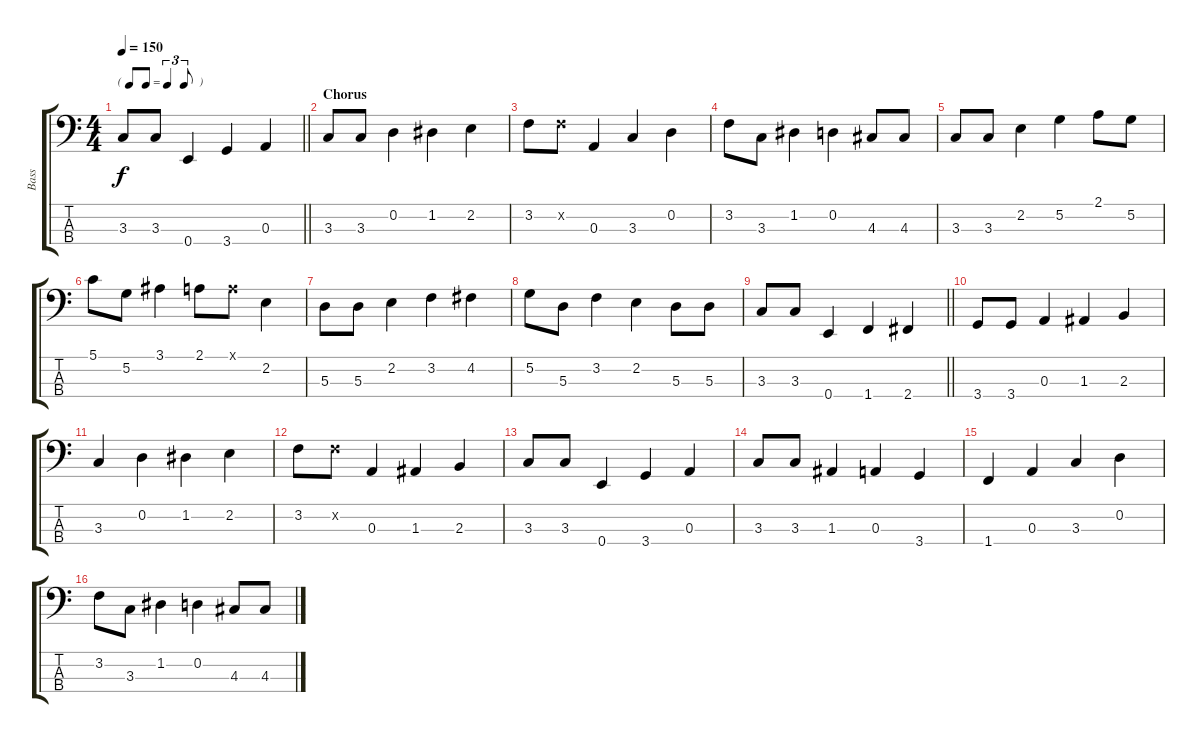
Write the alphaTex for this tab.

\track ("Bass" "Bass") {instrument electricbasspick}
\staff {score tabs}
\tuning (G2 D2 A1 E1) {hide}
\ts (4 4)
\tf triplet8th
\tempo 150
\clef f4
\barLineRight lightlight
\ks c
3.3.8{dy f} 3.3.8 0.4.4 3.4.4 0.3.4 |
\section ("" "Chorus")
3.3.8 3.3.8 0.2.4 1.2.4 2.2.4 |
3.2.8 3.2{x}.8 0.3.4 3.3.4 0.2.4 |
3.2.8 3.3.8 1.2.4 0.2.4 4.3.8 4.3.8 |
3.3.8 3.3.8 2.2.4 5.2.4 2.1.8 5.2.8 |
5.1.8 5.2.8 3.1.4 2.1.8 2.1{x}.8 2.2.4 |
5.3.8 5.3.8 2.2.4 3.2.4 4.2.4 |
5.2.8 5.3.8 3.2.4 2.2.4 5.3.8 5.3.8 |
\barLineRight lightlight
3.3.8 3.3.8 0.4.4 1.4.4 2.4.4 |
3.4.8 3.4.8 0.3.4 1.3.4 2.3.4 |
3.3.4 0.2.4 1.2.4 2.2.4 |
3.2.8 3.2{x}.8 0.3.4 1.3.4 2.3.4 |
3.3.8 3.3.8 0.4.4 3.4.4 0.3.4 |
3.3.8 3.3.8 1.3.4 0.3.4 3.4.4 |
1.4.4 0.3.4 3.3.4 0.2.4 |
3.2.8 3.3.8 1.2.4 0.2.4 4.3.8 4.3.8
